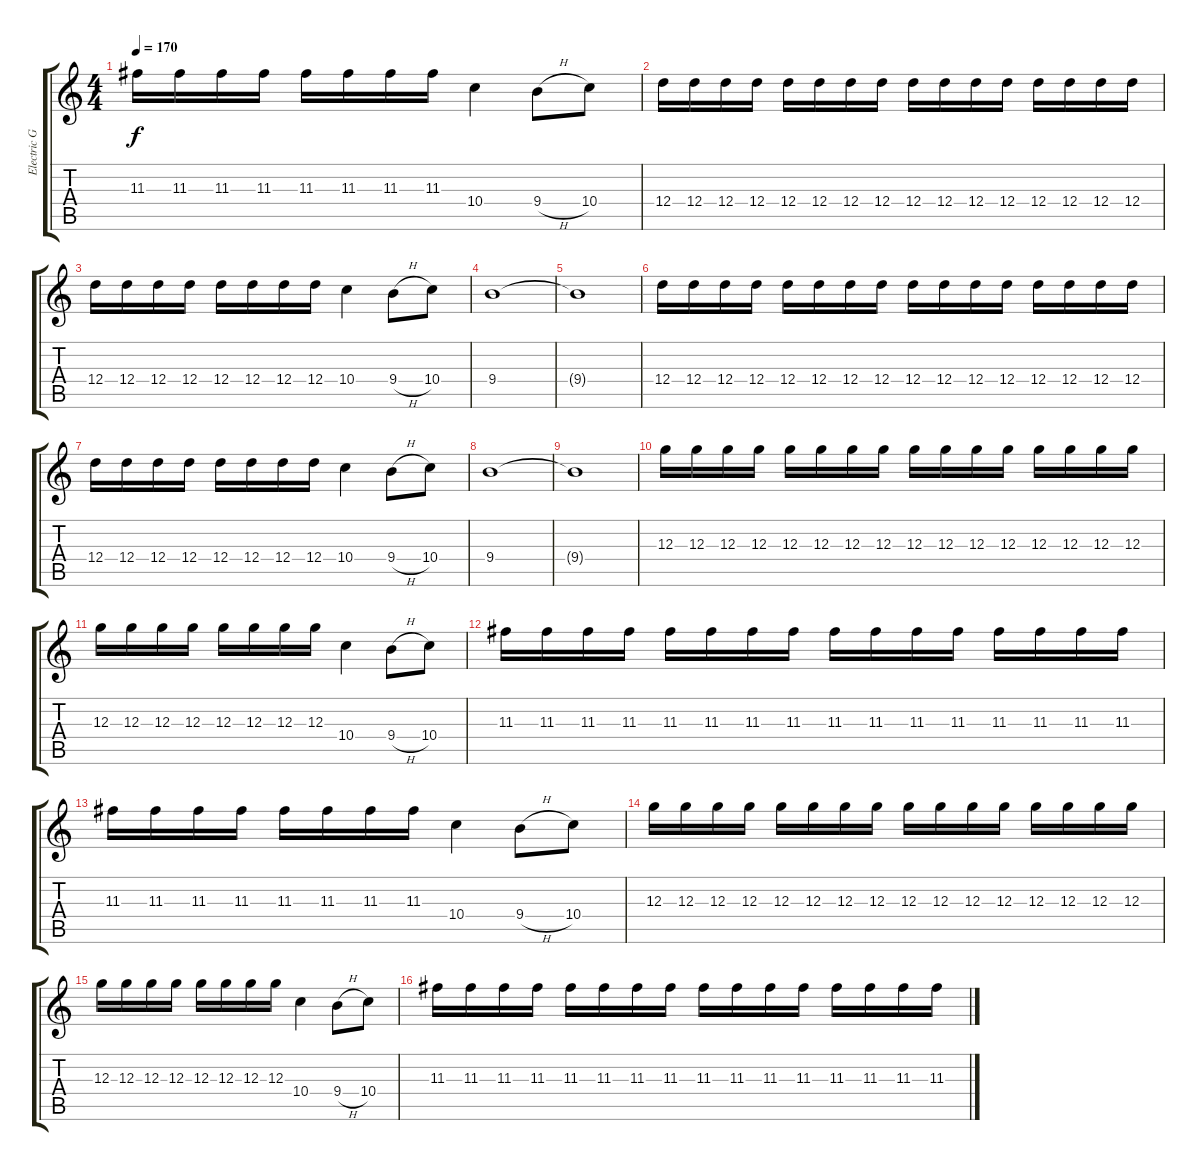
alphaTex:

\track ("Electric Guitar" "Electric G") {instrument distortionguitar}
\staff {score tabs}
\tuning (E4 B3 G3 D3 A2 E2) {hide}
\ts (4 4)
\tempo 170
\clef g2
\ks c
11.3.16{dy f} 11.3.16 11.3.16 11.3.16 11.3.16 11.3.16 11.3.16 11.3.16 10.4.4 9.4{h}.8 10.4.8 |
12.4.16 12.4.16 12.4.16 12.4.16 12.4.16 12.4.16 12.4.16 12.4.16 12.4.16 12.4.16 12.4.16 12.4.16 12.4.16 12.4.16 12.4.16 12.4.16 |
12.4.16 12.4.16 12.4.16 12.4.16 12.4.16 12.4.16 12.4.16 12.4.16 10.4.4 9.4{h}.8 10.4.8 |
9.4.1 |
9.4{t}.1 |
12.4.16 12.4.16 12.4.16 12.4.16 12.4.16 12.4.16 12.4.16 12.4.16 12.4.16 12.4.16 12.4.16 12.4.16 12.4.16 12.4.16 12.4.16 12.4.16 |
12.4.16 12.4.16 12.4.16 12.4.16 12.4.16 12.4.16 12.4.16 12.4.16 10.4.4 9.4{h}.8 10.4.8 |
9.4.1 |
9.4{t}.1 |
12.3.16 12.3.16 12.3.16 12.3.16 12.3.16 12.3.16 12.3.16 12.3.16 12.3.16 12.3.16 12.3.16 12.3.16 12.3.16 12.3.16 12.3.16 12.3.16 |
12.3.16 12.3.16 12.3.16 12.3.16 12.3.16 12.3.16 12.3.16 12.3.16 10.4.4 9.4{h}.8 10.4.8 |
11.3.16 11.3.16 11.3.16 11.3.16 11.3.16 11.3.16 11.3.16 11.3.16 11.3.16 11.3.16 11.3.16 11.3.16 11.3.16 11.3.16 11.3.16 11.3.16 |
11.3.16 11.3.16 11.3.16 11.3.16 11.3.16 11.3.16 11.3.16 11.3.16 10.4.4 9.4{h}.8 10.4.8 |
12.3.16 12.3.16 12.3.16 12.3.16 12.3.16 12.3.16 12.3.16 12.3.16 12.3.16 12.3.16 12.3.16 12.3.16 12.3.16 12.3.16 12.3.16 12.3.16 |
12.3.16 12.3.16 12.3.16 12.3.16 12.3.16 12.3.16 12.3.16 12.3.16 10.4.4 9.4{h}.8 10.4.8 |
11.3.16 11.3.16 11.3.16 11.3.16 11.3.16 11.3.16 11.3.16 11.3.16 11.3.16 11.3.16 11.3.16 11.3.16 11.3.16 11.3.16 11.3.16 11.3.16
